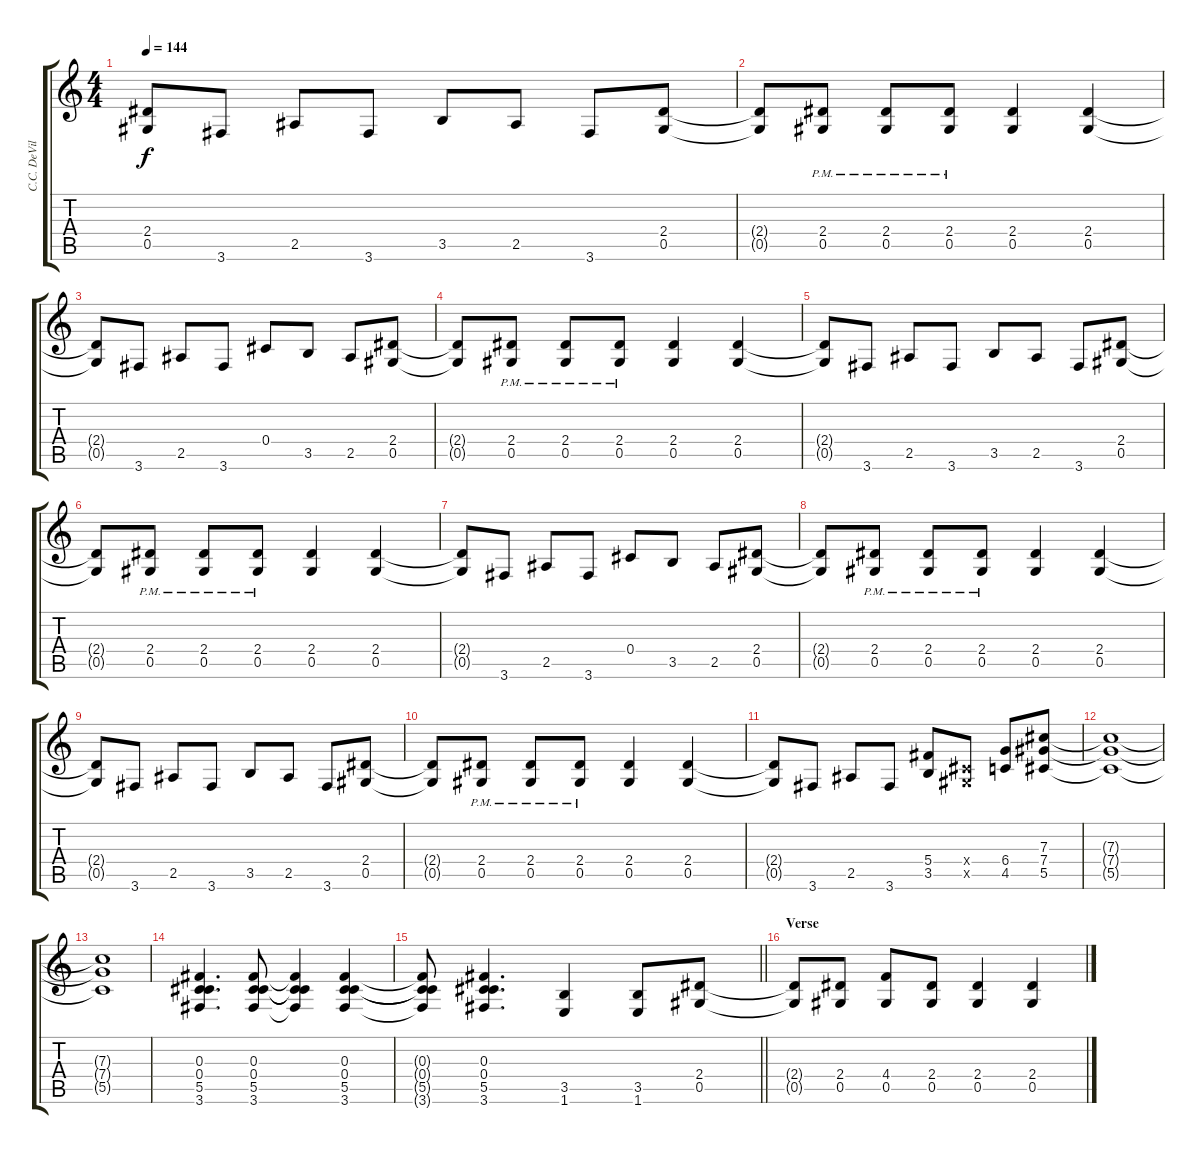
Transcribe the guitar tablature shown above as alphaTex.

\track ("C.C. DeVille - Rhytm Guitar I" "C.C. DeVil") {instrument distortionguitar}
\staff {score tabs}
\tuning (Eb4 Bb3 Gb3 Db3 Ab2 Eb2) {hide}
\ts (4 4)
\tempo 144
\clef g2
\ks c
(2.4{t} 0.5{t}).8{dy f} 3.6.8 2.5.8 3.6.8 3.5.8 2.5.8 3.6.8 (2.4 0.5).8 |
(2.4{t} 0.5{t}).8 (2.4{pm} 0.5{pm}).8 (2.4{pm} 0.5{pm}).8 (2.4{pm} 0.5{pm}).8 (2.4 0.5).4 (2.4 0.5).4 |
(2.4{t} 0.5{t}).8 3.6.8 2.5.8 3.6.8 0.4.8 3.5.8 2.5.8 (2.4 0.5).8 |
(2.4{t} 0.5{t}).8 (2.4{pm} 0.5{pm}).8 (2.4{pm} 0.5{pm}).8 (2.4{pm} 0.5{pm}).8 (2.4 0.5).4 (2.4 0.5).4 |
(2.4{t} 0.5{t}).8 3.6.8 2.5.8 3.6.8 3.5.8 2.5.8 3.6.8 (2.4 0.5).8 |
(2.4{t} 0.5{t}).8 (2.4{pm} 0.5{pm}).8 (2.4{pm} 0.5{pm}).8 (2.4{pm} 0.5{pm}).8 (2.4 0.5).4 (2.4 0.5).4 |
(2.4{t} 0.5{t}).8 3.6.8 2.5.8 3.6.8 0.4.8 3.5.8 2.5.8 (2.4 0.5).8 |
(2.4{t} 0.5{t}).8 (2.4{pm} 0.5{pm}).8 (2.4{pm} 0.5{pm}).8 (2.4{pm} 0.5{pm}).8 (2.4 0.5).4 (2.4 0.5).4 |
(2.4{t} 0.5{t}).8 3.6.8 2.5.8 3.6.8 3.5.8 2.5.8 3.6.8 (2.4 0.5).8 |
(2.4{t} 0.5{t}).8 (2.4{pm} 0.5{pm}).8 (2.4{pm} 0.5{pm}).8 (2.4{pm} 0.5{pm}).8 (2.4 0.5).4 (2.4 0.5).4 |
(2.4{t} 0.5{t}).8 3.6.8 2.5.8 3.6.8 (5.4 3.5).8 (0.4{x} 0.5{x}).8 (6.4 4.5).8 (7.3 7.4 5.5).8 |
(7.3{t} 7.4{t} 5.5{t}).1 |
(7.3{t} 7.4{t} 5.5{t}).1 |
(0.3 0.4 5.5 3.6).4{d} (0.3 0.4 5.5 3.6).8 (0.3{t} 0.4{t} 5.5{t} 3.6{t}).4 (0.3 0.4 5.5 3.6).4 |
\barLineRight lightlight
(0.3{t} 0.4{t} 5.5{t} 3.6{t}).8 (0.3 0.4 5.5 3.6).4{d} (3.5 1.6).4 (3.5 1.6).8 (2.4 0.5).8 |
\section ("" "Verse")
(2.4{t} 0.5{t}).8 (2.4 0.5).8 (4.4 0.5).8 (2.4 0.5).8 (2.4 0.5).4 (2.4 0.5).4
